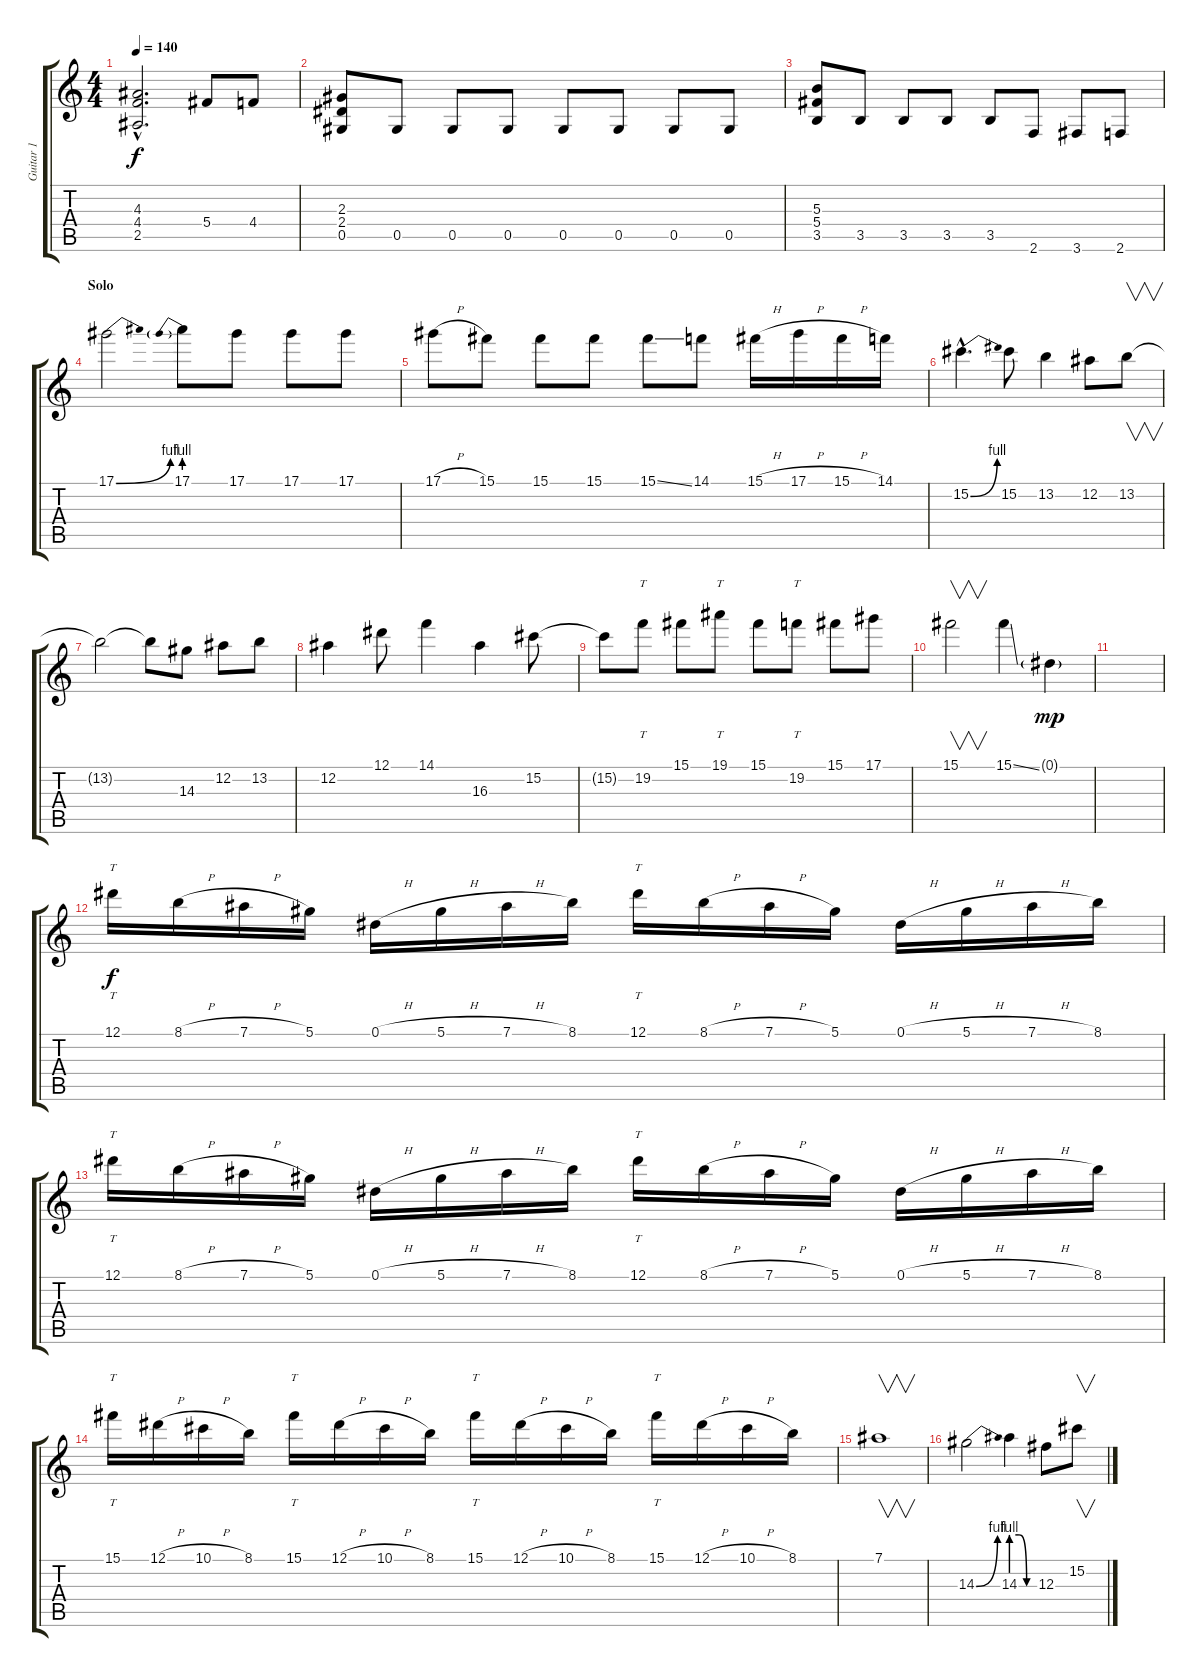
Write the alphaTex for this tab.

\track ("Guitar 1" "Guitar 1") {instrument distortionguitar}
\staff {score tabs}
\tuning (Eb4 Bb3 Gb3 Db3 Ab2 Eb2) {hide}
\ts (4 4)
\tempo 140
\clef g2
\ks c
(4.3{hac} 4.4{hac} 2.5{hac}).2{d dy f} 5.4.8 4.4.8 |
(2.3 2.4 0.5).8 0.5.8 0.5.8 0.5.8 0.5.8 0.5.8 0.5.8 0.5.8 |
(5.3 5.4 3.5).8 3.5.8 3.5.8 3.5.8 3.5.8 2.6.8 3.6.8 2.6.8 |
\section ("" "Solo")
17.1{be (bend 0 0 60 4)}.2{instrument overdrivenguitar} 17.1{be (prebend 0 4 60 4)}.8 17.1.8 17.1.8 17.1.8 |
17.1{h}.8 15.1.8 15.1.8 15.1.8 15.1{ss}.8 14.1.8 15.1{h}.16 17.1{h}.16 15.1{h}.16 14.1.16 |
15.2{be (bend 0 0 60 4) hac}.4{d} 15.2.8 13.2.4 12.2.8 13.2.8{v} |
13.2{t}.2 13.2{t}.8 14.3.8 12.2.8 13.2.8 |
12.2.4 12.1.8 14.1.4 16.3.4 15.2.8 |
15.2{t}.8 19.2.8{tt} 15.1.8 19.1.8{tt} 15.1.8 19.2.8{tt} 15.1.8 17.1.8 |
15.1.2{v} 15.1{ss}.4 0.1{g}.4{dy mp} |
|
12.1.16{tt dy f} 8.1{h}.16 7.1{h}.16 5.1.16 0.1{h}.16 5.1{h}.16 7.1{h}.16 8.1.16 12.1.16{tt} 8.1{h}.16 7.1{h}.16 5.1.16 0.1{h}.16 5.1{h}.16 7.1{h}.16 8.1.16 |
12.1.16{tt} 8.1{h}.16 7.1{h}.16 5.1.16 0.1{h}.16 5.1{h}.16 7.1{h}.16 8.1.16 12.1.16{tt} 8.1{h}.16 7.1{h}.16 5.1.16 0.1{h}.16 5.1{h}.16 7.1{h}.16 8.1.16 |
15.1.16{tt} 12.1{h}.16 10.1{h}.16 8.1.16 15.1.16{tt} 12.1{h}.16 10.1{h}.16 8.1.16 15.1.16{tt} 12.1{h}.16 10.1{h}.16 8.1.16 15.1.16{tt} 12.1{h}.16 10.1{h}.16 8.1.16 |
7.1.1{v} |
14.3{be (bend 0 0 60 4)}.2 14.3{be (custom 0 4 20 4 40 0 60 0)}.4 12.3.8 15.2.8{v}
